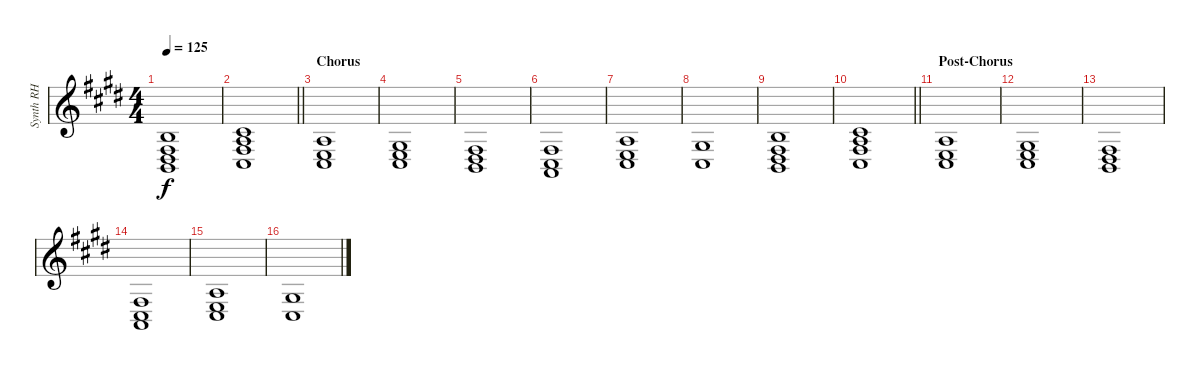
\track ("Synth RH" "Synth RH") {instrument stringensemble1}
\staff {score}
\tuning (E4 B3 G3 D3 A2 E2) {hide}
\ts (4 4)
\tempo 125
\clef g2
\ks c#minor
(0.2 4.4 6.5 7.6).1{dy f} |
\barLineRight lightlight
(2.2 2.3 4.4 4.5).1 |
\section ("" "Chorus")
(2.3 2.4 4.5).1 |
(1.3 2.4 4.5).1 |
(4.4 6.5 7.6).1 |
(4.4 4.5 5.6).1 |
(2.3 2.4 4.5).1 |
(1.3 4.5).1 |
(0.2 4.4 6.5 7.6).1 |
\barLineRight lightlight
(2.2 2.3 4.4 4.5).1 |
\section ("" "Post-Chorus")
(2.3 2.4 4.5).1 |
(1.3 2.4 4.5).1 |
(4.4 6.5 7.6).1 |
(4.4 4.5 5.6).1 |
(2.3 2.4 4.5).1 |
(1.3 4.5).1
